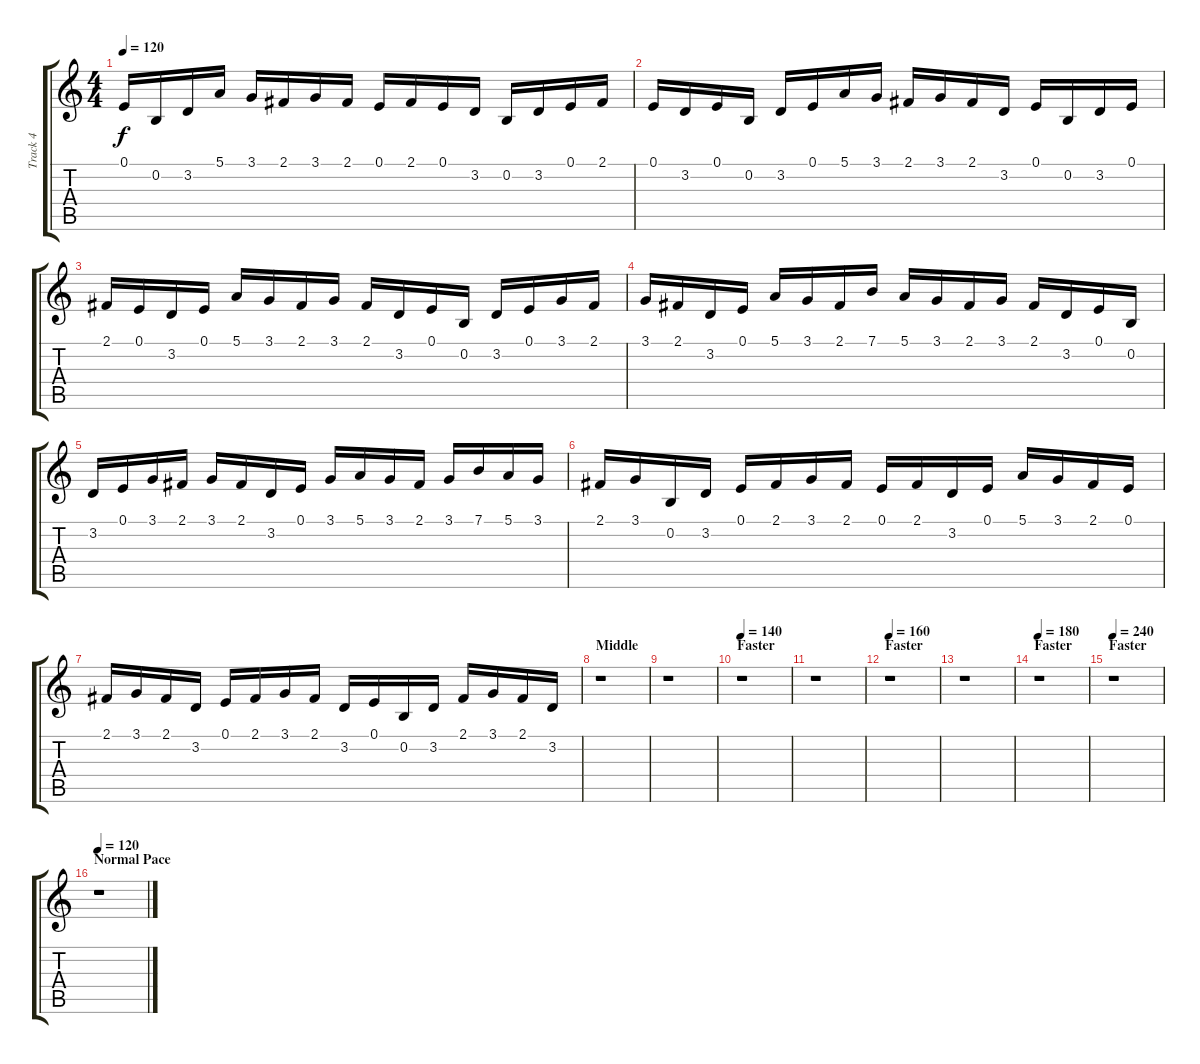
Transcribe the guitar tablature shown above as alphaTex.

\track ("Track 4" "Track 4") {instrument synthstrings2}
\staff {score tabs}
\tuning (E4 B3 G3 D3 A2 E2) {hide}
\ts (4 4)
\tempo 120
\clef g2
\ks c
0.1.16{dy f} 0.2.16 3.2.16 5.1.16 3.1.16 2.1.16 3.1.16 2.1.16 0.1.16 2.1.16 0.1.16 3.2.16 0.2.16 3.2.16 0.1.16 2.1.16 |
0.1.16 3.2.16 0.1.16 0.2.16 3.2.16 0.1.16 5.1.16 3.1.16 2.1.16 3.1.16 2.1.16 3.2.16 0.1.16 0.2.16 3.2.16 0.1.16 |
2.1.16 0.1.16 3.2.16 0.1.16 5.1.16 3.1.16 2.1.16 3.1.16 2.1.16 3.2.16 0.1.16 0.2.16 3.2.16 0.1.16 3.1.16 2.1.16 |
3.1.16 2.1.16 3.2.16 0.1.16 5.1.16 3.1.16 2.1.16 7.1.16 5.1.16 3.1.16 2.1.16 3.1.16 2.1.16 3.2.16 0.1.16 0.2.16 |
3.2.16 0.1.16 3.1.16 2.1.16 3.1.16 2.1.16 3.2.16 0.1.16 3.1.16 5.1.16 3.1.16 2.1.16 3.1.16 7.1.16 5.1.16 3.1.16 |
2.1.16 3.1.16 0.2.16 3.2.16 0.1.16 2.1.16 3.1.16 2.1.16 0.1.16 2.1.16 3.2.16 0.1.16 5.1.16 3.1.16 2.1.16 0.1.16 |
2.1.16 3.1.16 2.1.16 3.2.16 0.1.16 2.1.16 3.1.16 2.1.16 3.2.16 0.1.16 0.2.16 3.2.16 2.1.16 3.1.16 2.1.16 3.2.16 |
\section ("" "Middle")
r.1 |
r.1 |
\section ("" "Faster")
\tempo 140
r.1 |
r.1 |
\section ("" "Faster")
\tempo 160
r.1 |
r.1 |
\section ("" "Faster")
\tempo 180
r.1 |
\section ("" "Faster")
\tempo 240
r.1 |
\section ("" "Normal Pace")
\tempo 120
r.1
